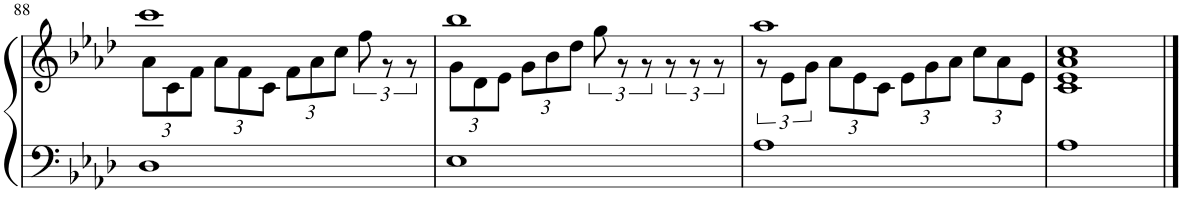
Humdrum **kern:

**kern	**kern
*part1	*part1
*staff2	*staff1
*I"Piano	*
*I'Pno.	*
!!LO:PB:g=z
*clefF4	*clefG2
*k[b-e-a-d-]	*k[b-e-a-d-]
*M4/4	*M4/4
=88	=88
*	*^
*	*	*Xbrackettup
1D-	1ccc	12a-\L
.	.	12c\
.	.	12f\J
.	.	12a-\L
.	.	12f\
.	.	12c\J
.	.	12f\L
.	.	12a-\
.	.	12cc\J
*	*	*brackettup
.	.	12ff\
.	.	12r
.	.	12r
=89	=89	=89
*	*	*Xbrackettup
1E-	1bb-	12g\L
.	.	12d-\
.	.	12e-\J
.	.	12g\L
.	.	12b-\
.	.	12dd-\J
*	*	*brackettup
.	.	12gg\
.	.	4r
.	.	12r
.	.	12r
=90	=90	=90
1A-	1aa-	12r
.	.	12e-\L
.	.	12g\J
*	*	*Xbrackettup
.	.	12a-\L
.	.	12e-\
.	.	12c\J
.	.	12e-\L
.	.	12g\
.	.	12a-\J
.	.	12cc\L
.	.	12a-\
.	.	12e-\J
*	*v	*v
=91	=91
1A-	1c 1e- 1a- 1cc
==	==
*-	*-
